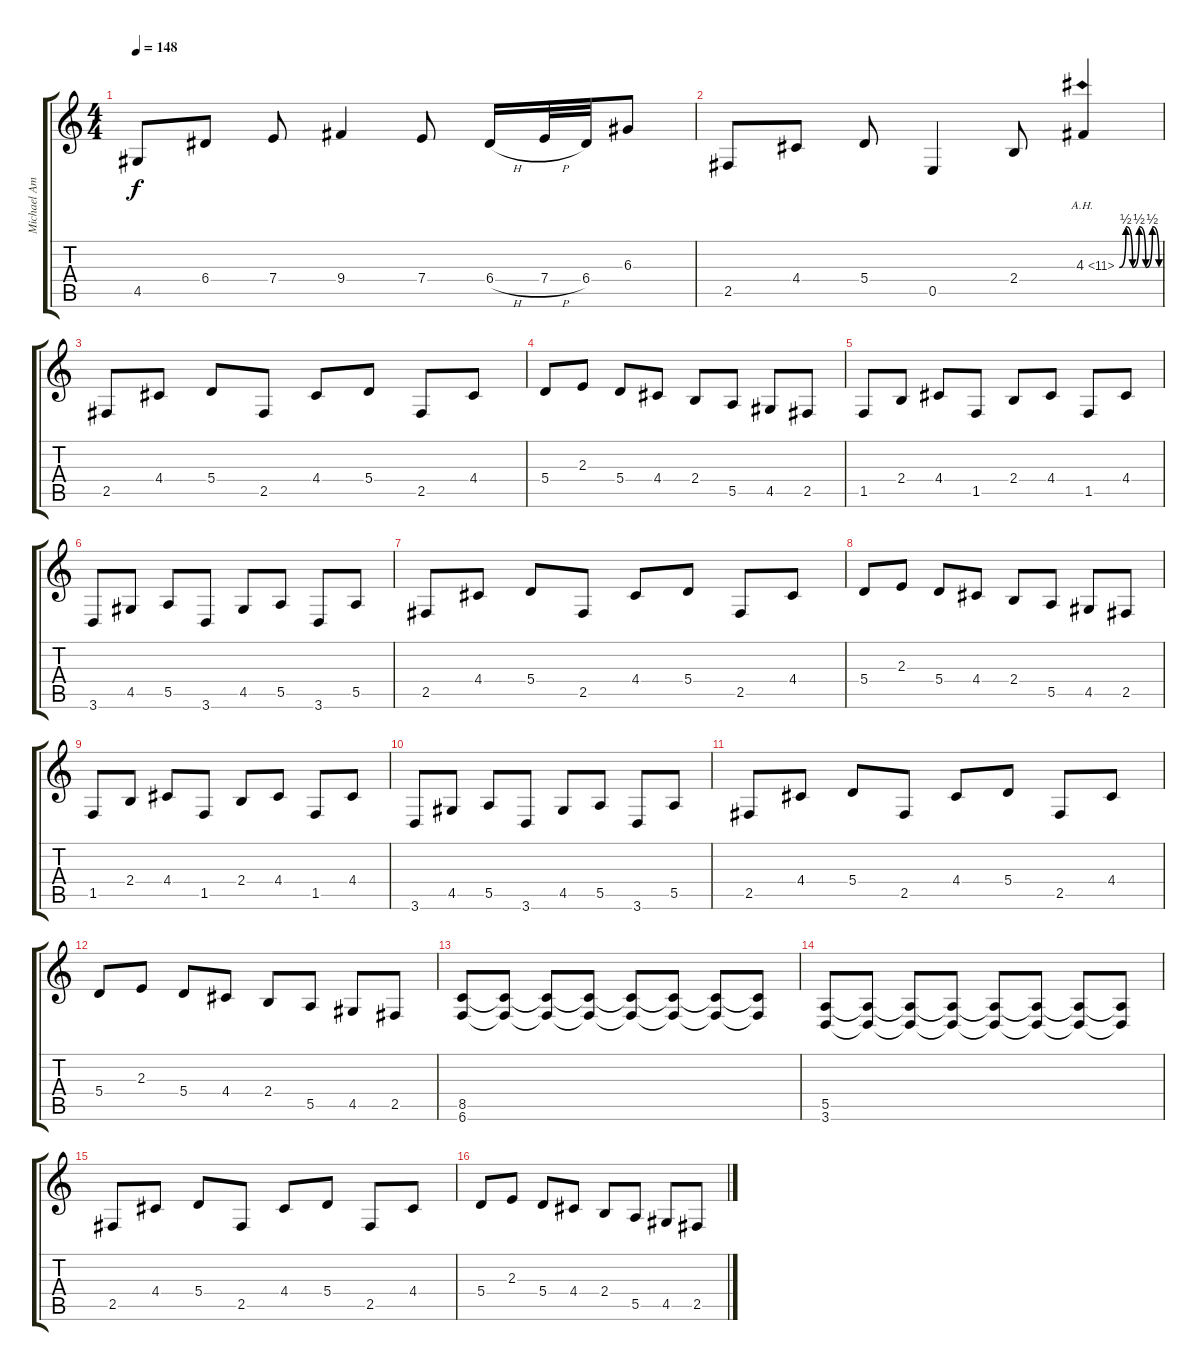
\track ("Michael Amott" "Michael Am") {instrument distortionguitar}
\staff {score tabs}
\tuning (B3 Gb3 D3 A2 E2 B1) {hide}
\ts (4 4)
\tempo 148
\clef g2
\ks c
4.5.8{dy f} 6.4.8 7.4.8 9.4.4 7.4.8 6.4{h}.16 7.4{h}.32 6.4.32 6.3.8 |
2.5.8 4.4.8 5.4.8 0.5.4 2.4.8 4.3{be (custom 0 0 10 2 20 0 30 2 40 0 50 2 60 0) ah 7}.4 |
2.5.8 4.4.8 5.4.8 2.5.8 4.4.8 5.4.8 2.5.8 4.4.8 |
5.4.8 2.3.8 5.4.8 4.4.8 2.4.8 5.5.8 4.5.8 2.5.8 |
1.5.8 2.4.8 4.4.8 1.5.8 2.4.8 4.4.8 1.5.8 4.4.8 |
3.6.8 4.5.8 5.5.8 3.6.8 4.5.8 5.5.8 3.6.8 5.5.8 |
2.5.8 4.4.8 5.4.8 2.5.8 4.4.8 5.4.8 2.5.8 4.4.8 |
5.4.8 2.3.8 5.4.8 4.4.8 2.4.8 5.5.8 4.5.8 2.5.8 |
1.5.8 2.4.8 4.4.8 1.5.8 2.4.8 4.4.8 1.5.8 4.4.8 |
3.6.8 4.5.8 5.5.8 3.6.8 4.5.8 5.5.8 3.6.8 5.5.8 |
2.5.8 4.4.8 5.4.8 2.5.8 4.4.8 5.4.8 2.5.8 4.4.8 |
5.4.8 2.3.8 5.4.8 4.4.8 2.4.8 5.5.8 4.5.8 2.5.8 |
(8.5 6.6).8 (8.5{t} 6.6{t}).8 (8.5{t} 6.6{t}).8 (8.5{t} 6.6{t}).8 (8.5{t} 6.6{t}).8 (8.5{t} 6.6{t}).8 (8.5{t} 6.6{t}).8 (8.5{t} 6.6{t}).8 |
(5.5 3.6).8 (5.5{t} 3.6{t}).8 (5.5{t} 3.6{t}).8 (5.5{t} 3.6{t}).8 (5.5{t} 3.6{t}).8 (5.5{t} 3.6{t}).8 (5.5{t} 3.6{t}).8 (5.5{t} 3.6{t}).8 |
2.5.8 4.4.8 5.4.8 2.5.8 4.4.8 5.4.8 2.5.8 4.4.8 |
5.4.8 2.3.8 5.4.8 4.4.8 2.4.8 5.5.8 4.5.8 2.5.8
